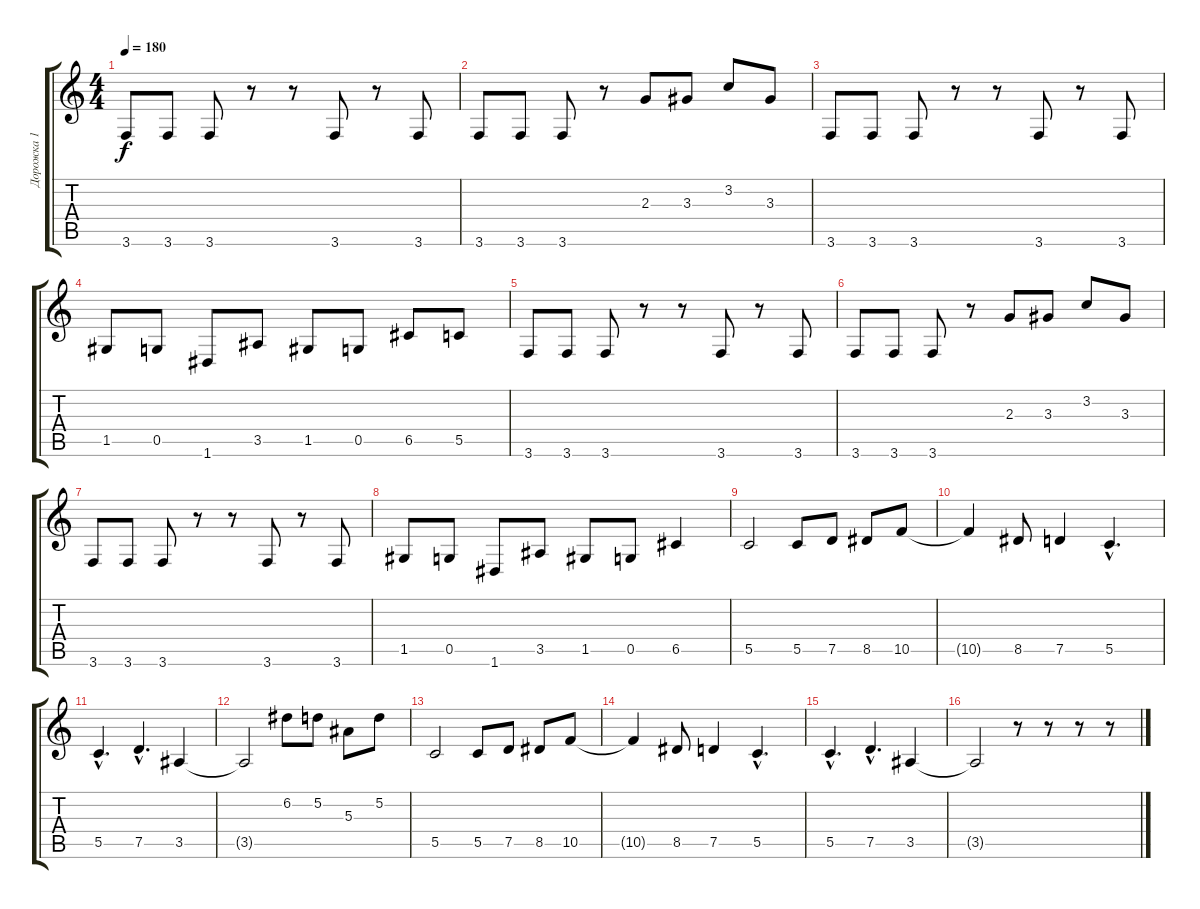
\track ("Дорожка 1" "Дорожка 1") {instrument distortionguitar}
\staff {score tabs}
\tuning (D4 A3 F3 C3 G2 D2) {hide}
\ts (4 4)
\tempo 180
\clef g2
\ks c
3.6.8{dy f} 3.6.8 3.6.8 r.8 r.8 3.6.8 r.8 3.6.8 |
3.6.8 3.6.8 3.6.8 r.8 2.3.8 3.3.8 3.2.8 3.3.8 |
3.6.8 3.6.8 3.6.8 r.8 r.8 3.6.8 r.8 3.6.8 |
1.5.8 0.5.8 1.6.8 3.5.8 1.5.8 0.5.8 6.5.8 5.5.8 |
3.6.8 3.6.8 3.6.8 r.8 r.8 3.6.8 r.8 3.6.8 |
3.6.8 3.6.8 3.6.8 r.8 2.3.8 3.3.8 3.2.8 3.3.8 |
3.6.8 3.6.8 3.6.8 r.8 r.8 3.6.8 r.8 3.6.8 |
1.5.8 0.5.8 1.6.8 3.5.8 1.5.8 0.5.8 6.5.4 |
5.5.2 5.5.8 7.5.8 8.5.8 10.5.8 |
10.5{t}.4 8.5.8 7.5.4 5.5{hac}.4{d} |
5.5{hac}.4{d} 7.5{hac}.4{d} 3.5.4 |
3.5{t}.2 6.2.8 5.2.8 5.3.8 5.2.8 |
5.5.2 5.5.8 7.5.8 8.5.8 10.5.8 |
10.5{t}.4 8.5.8 7.5.4 5.5{hac}.4{d} |
5.5{hac}.4{d} 7.5{hac}.4{d} 3.5.4 |
3.5{t}.2 r.8 r.8 r.8 r.8
